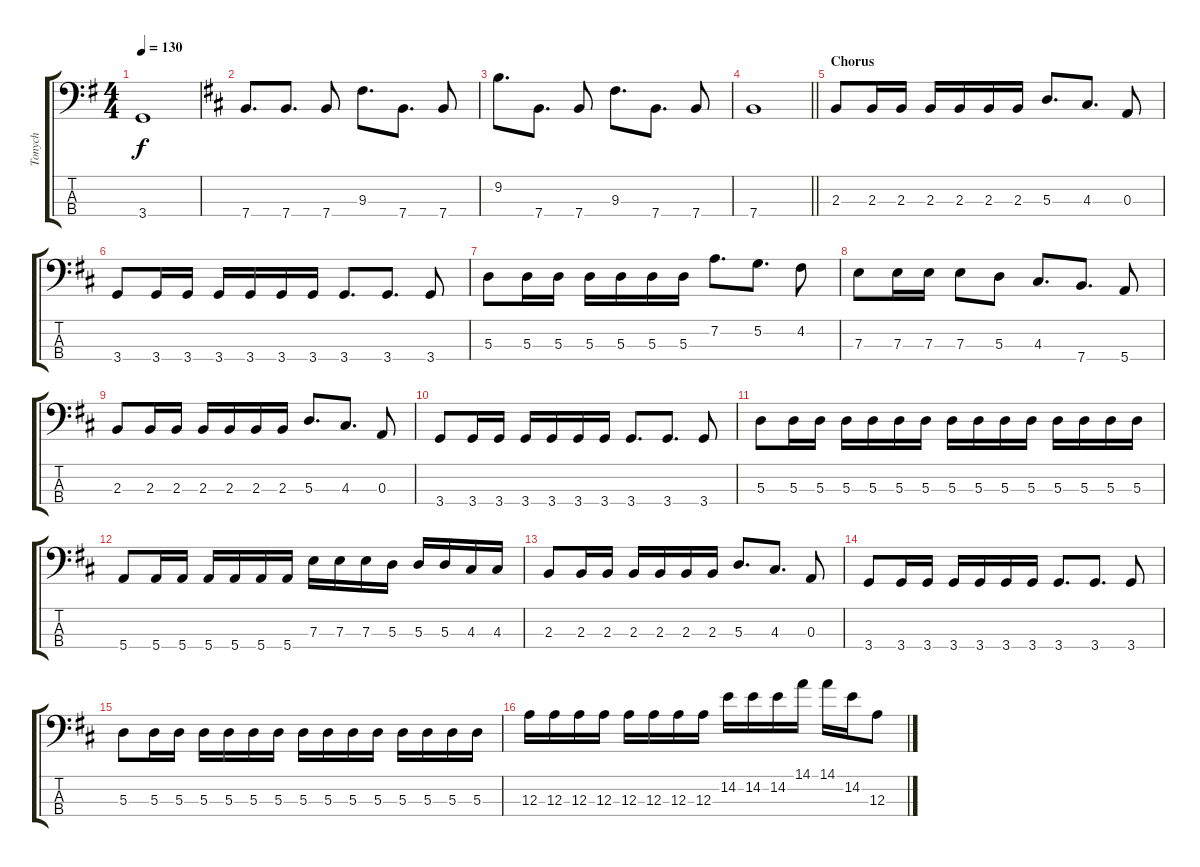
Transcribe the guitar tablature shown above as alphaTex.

\track ("Tonych" "Tonych") {instrument electricbassfinger}
\staff {score tabs}
\tuning (G2 D2 A1 E1) {hide}
\ts (4 4)
\tempo 130
\clef f4
\ks eminor
3.4.1{dy f} |
\ks bminor
7.4.8{d} 7.4.8{d} 7.4.8 9.3.8{d} 7.4.8{d} 7.4.8 |
9.2.8{d} 7.4.8{d} 7.4.8 9.3.8{d} 7.4.8{d} 7.4.8 |
\barLineRight lightlight
7.4.1 |
\section ("" "Chorus")
2.3.8 2.3.16 2.3.16 2.3.16 2.3.16 2.3.16 2.3.16 5.3.8{d} 4.3.8{d} 0.3.8 |
3.4.8 3.4.16 3.4.16 3.4.16 3.4.16 3.4.16 3.4.16 3.4.8{d} 3.4.8{d} 3.4.8 |
5.3.8 5.3.16 5.3.16 5.3.16 5.3.16 5.3.16 5.3.16 7.2.8{d} 5.2.8{d} 4.2.8 |
7.3.8 7.3.16 7.3.16 7.3.8 5.3.8 4.3.8{d} 7.4.8{d} 5.4.8 |
2.3.8 2.3.16 2.3.16 2.3.16 2.3.16 2.3.16 2.3.16 5.3.8{d} 4.3.8{d} 0.3.8 |
3.4.8 3.4.16 3.4.16 3.4.16 3.4.16 3.4.16 3.4.16 3.4.8{d} 3.4.8{d} 3.4.8 |
5.3.8 5.3.16 5.3.16 5.3.16 5.3.16 5.3.16 5.3.16 5.3.16 5.3.16 5.3.16 5.3.16 5.3.16 5.3.16 5.3.16 5.3.16 |
5.4.8 5.4.16 5.4.16 5.4.16 5.4.16 5.4.16 5.4.16 7.3.16 7.3.16 7.3.16 5.3.16 5.3.16 5.3.16 4.3.16 4.3.16 |
2.3.8 2.3.16 2.3.16 2.3.16 2.3.16 2.3.16 2.3.16 5.3.8{d} 4.3.8{d} 0.3.8 |
3.4.8 3.4.16 3.4.16 3.4.16 3.4.16 3.4.16 3.4.16 3.4.8{d} 3.4.8{d} 3.4.8 |
5.3.8 5.3.16 5.3.16 5.3.16 5.3.16 5.3.16 5.3.16 5.3.16 5.3.16 5.3.16 5.3.16 5.3.16 5.3.16 5.3.16 5.3.16 |
12.3.16 12.3.16 12.3.16 12.3.16 12.3.16 12.3.16 12.3.16 12.3.16 14.2.16 14.2.16 14.2.16 14.1.16 14.1.16 14.2.16 12.3.8
